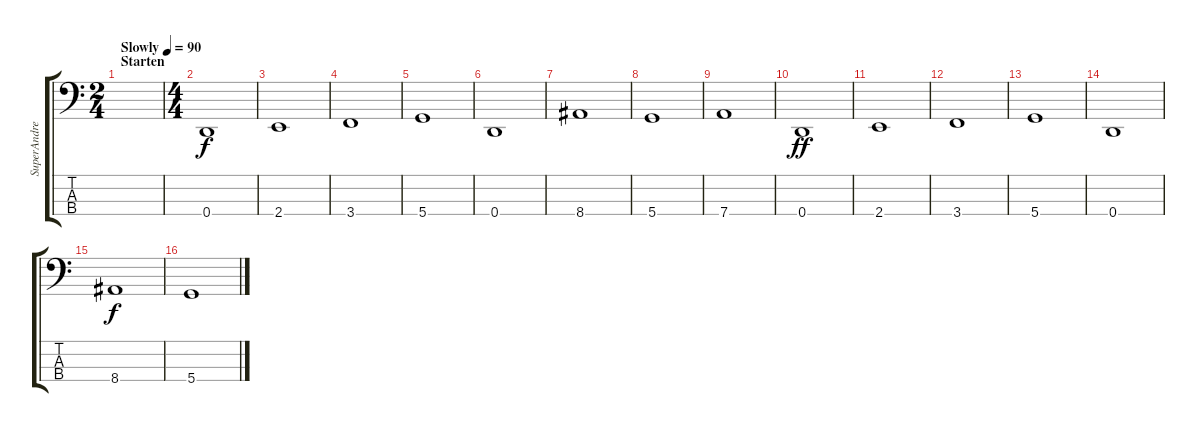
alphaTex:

\track ("SuperAndreas" "SuperAndre") {instrument electricbassfinger}
\staff {score tabs}
\tuning (G2 D2 A1 D1) {hide}
\ts (2 4)
\section ("" "Starten")
\tempo (90 "Slowly")
\tempo 120
\tempo (90 "Slowly")
\clef f4
\ks c
|
\ts (4 4)
0.4.1 |
2.4.1 |
3.4.1 |
5.4.1 |
0.4.1 |
8.4.1{dy f} |
5.4.1 |
7.4.1 |
0.4.1{dy ff} |
2.4.1 |
3.4.1 |
5.4.1 |
0.4.1 |
8.4.1{dy f} |
5.4.1
